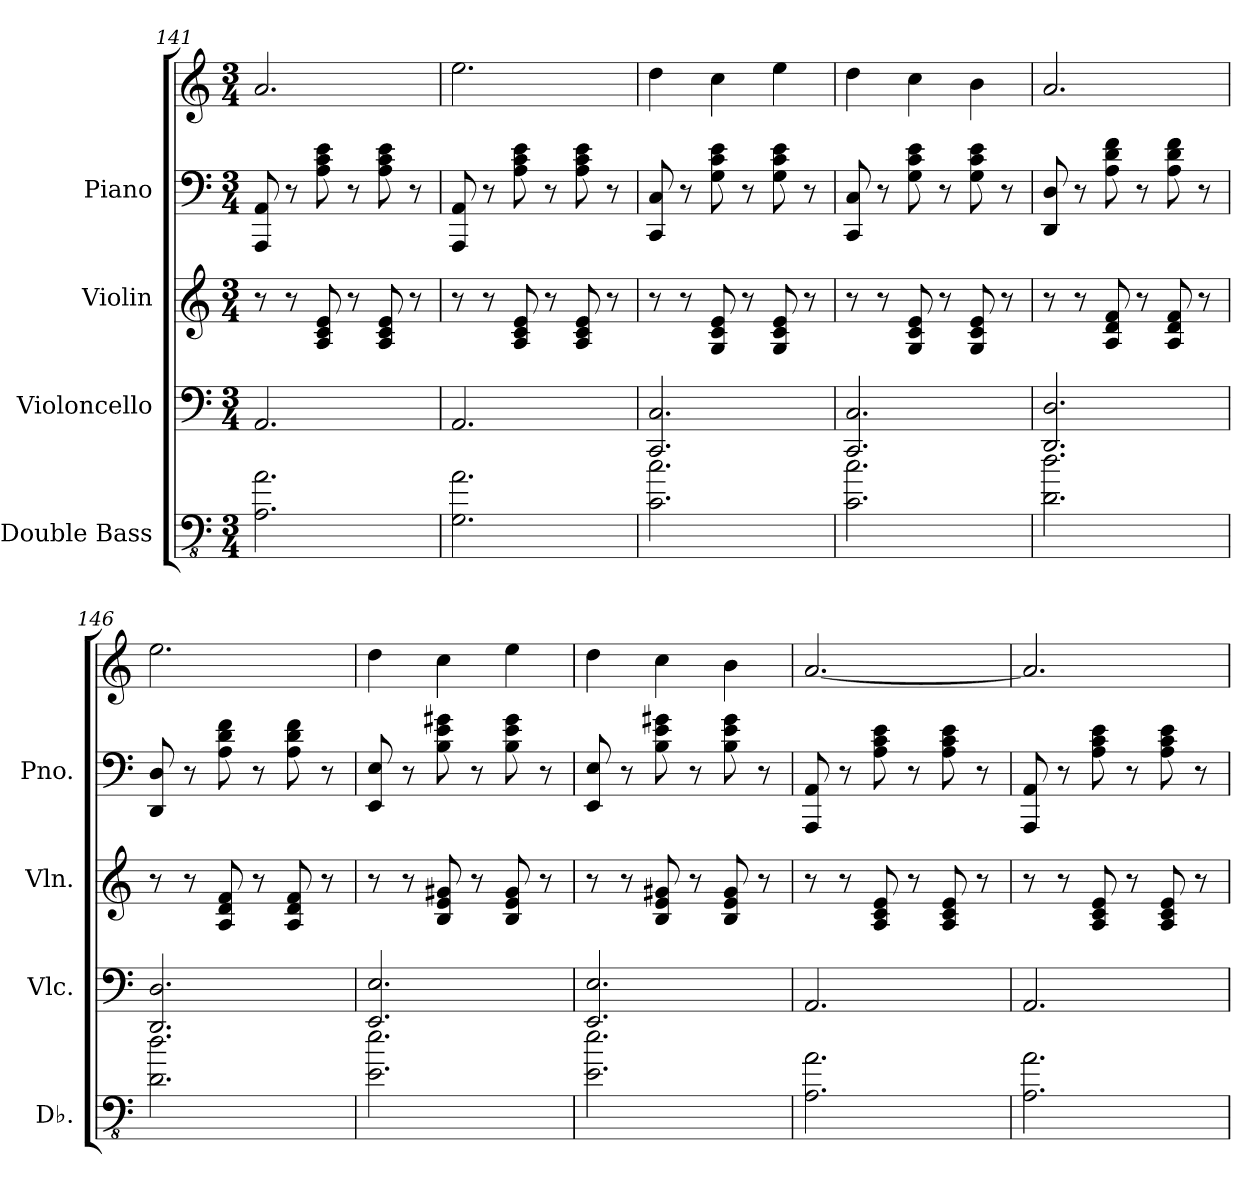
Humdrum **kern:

**kern	**kern	**kern	**kern	**kern
*part4	*part3	*part2	*part1	*part1
*staff5	*staff4	*staff3	*staff2	*staff1
*I"Double Bass	*I"Violoncello	*I"Violin	*I"Piano	*
*I'Db.	*I'Vlc.	*I'Vln.	*I'Pno.	*
!!LO:PB:g=z
*clefFv4	*clefF4	*clefG2	*clefF4	*clefG2
*ITrd7c12	*	*	*	*
*k[]	*k[]	*k[]	*k[]	*k[]
*M3/4	*M3/4	*M3/4	*M3/4	*M3/4
=141	=141	=141	=141	=141
2.AAA\ 2.AA\	2.AA/	8r	8AAA/ 8AA/	2.a/
.	.	8r	8r	.
.	.	8A/ 8c/ 8e/	8A\ 8c\ 8e\	.
.	.	8r	8r	.
.	.	8A/ 8c/ 8e/	8A\ 8c\ 8e\	.
.	.	8r	8r	.
=142	=142	=142	=142	=142
2.GGG\ 2.AA\	2.AA/	8r	8AAA/ 8AA/	2.ee\
.	.	8r	8r	.
.	.	8A/ 8c/ 8e/	8A\ 8c\ 8e\	.
.	.	8r	8r	.
.	.	8A/ 8c/ 8e/	8A\ 8c\ 8e\	.
.	.	8r	8r	.
=143	=143	=143	=143	=143
2.CC\ 2.C\	2.CC/ 2.C/	8r	8CC/ 8C/	4dd\
.	.	8r	8r	.
.	.	8G/ 8c/ 8e/	8G\ 8c\ 8e\	4cc\
.	.	8r	8r	.
.	.	8G/ 8c/ 8e/	8G\ 8c\ 8e\	4ee\
.	.	8r	8r	.
=144	=144	=144	=144	=144
2.CC\ 2.C\	2.CC/ 2.C/	8r	8CC/ 8C/	4dd\
.	.	8r	8r	.
.	.	8G/ 8c/ 8e/	8G\ 8c\ 8e\	4cc\
.	.	8r	8r	.
.	.	8G/ 8c/ 8e/	8G\ 8c\ 8e\	4b\
.	.	8r	8r	.
=145	=145	=145	=145	=145
2.DD\ 2.D\	2.DD/ 2.D/	8r	8DD/ 8D/	2.a/
.	.	8r	8r	.
.	.	8A/ 8d/ 8f/	8A\ 8d\ 8f\	.
.	.	8r	8r	.
.	.	8A/ 8d/ 8f/	8A\ 8d\ 8f\	.
.	.	8r	8r	.
!!LO:LB:g=z
=146	=146	=146	=146	=146
2.DD\ 2.D\	2.DD/ 2.D/	8r	8DD/ 8D/	2.ee\
.	.	8r	8r	.
.	.	8A/ 8d/ 8f/	8A\ 8d\ 8f\	.
.	.	8r	8r	.
.	.	8A/ 8d/ 8f/	8A\ 8d\ 8f\	.
.	.	8r	8r	.
=147	=147	=147	=147	=147
2.EE\ 2.E\	2.EE/ 2.E/	8r	8EE/ 8E/	4dd\
.	.	8r	8r	.
.	.	8B/ 8e/ 8g#X/	8B\ 8e\ 8g#X\	4cc\
.	.	8r	8r	.
.	.	8B/ 8e/ 8g#/	8B\ 8e\ 8g#\	4ee\
.	.	8r	8r	.
=148	=148	=148	=148	=148
2.EE\ 2.E\	2.EE/ 2.E/	8r	8EE/ 8E/	4dd\
.	.	8r	8r	.
.	.	8B/ 8e/ 8g#X/	8B\ 8e\ 8g#X\	4cc\
.	.	8r	8r	.
.	.	8B/ 8e/ 8g#/	8B\ 8e\ 8g#\	4b\
.	.	8r	8r	.
=149	=149	=149	=149	=149
2.AAA\ 2.AA\	2.AA/	8r	8AAA/ 8AA/	[2.a/
.	.	8r	8r	.
.	.	8A/ 8c/ 8e/	8A\ 8c\ 8e\	.
.	.	8r	8r	.
.	.	8A/ 8c/ 8e/	8A\ 8c\ 8e\	.
.	.	8r	8r	.
=150	=150	=150	=150	=150
2.AAA\ 2.AA\	2.AA/	8r	8AAA/ 8AA/	2.a/]
.	.	8r	8r	.
.	.	8A/ 8c/ 8e/	8A\ 8c\ 8e\	.
.	.	8r	8r	.
.	.	8A/ 8c/ 8e/	8A\ 8c\ 8e\	.
.	.	8r	8r	.
=	=	=	=	=
*-	*-	*-	*-	*-
